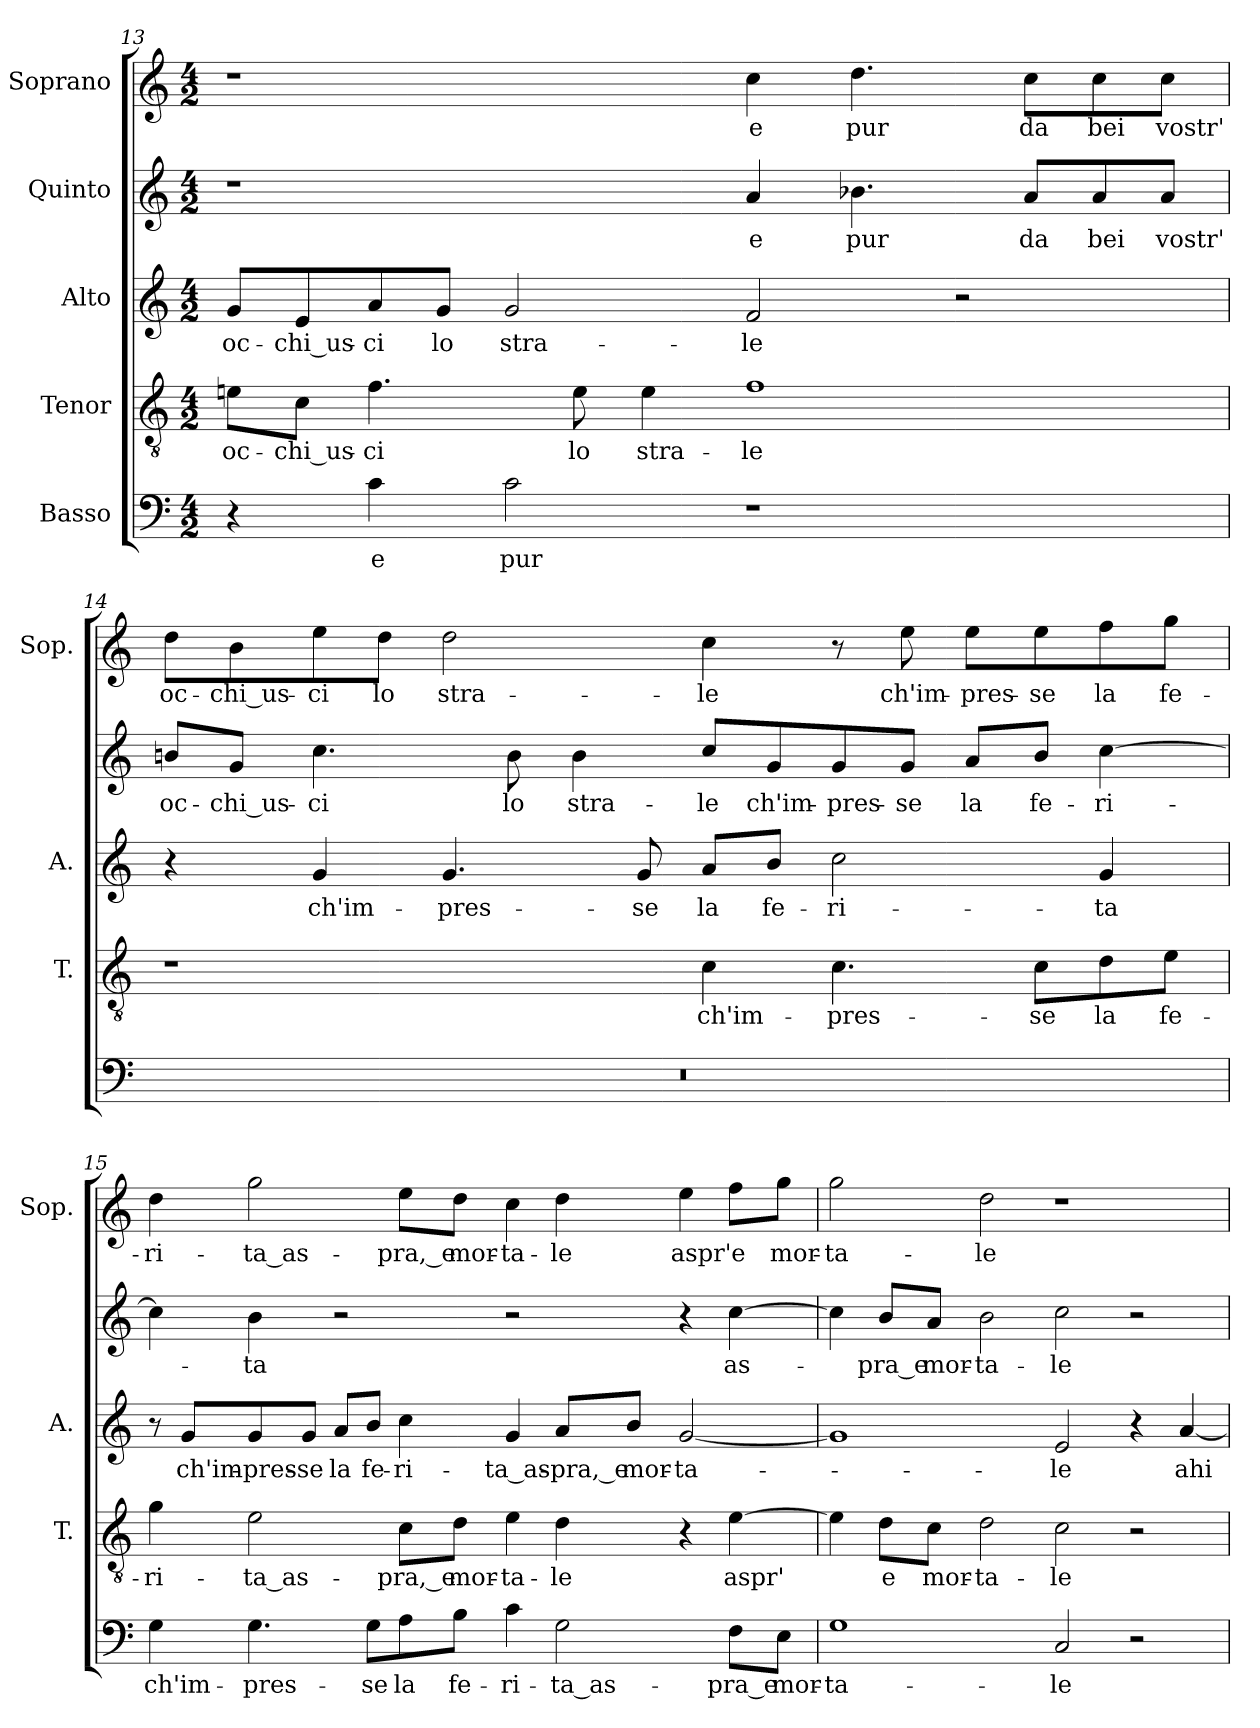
**kern	**text	**kern	**text	**kern	**text	**kern	**text	**kern	**text
*part5	*part5	*part4	*part4	*part3	*part3	*part2	*part2	*part1	*part1
*staff5	*staff5	*staff4	*staff4	*staff3	*staff3	*staff2	*staff2	*staff1	*staff1
*I"Basso	*	*I"Tenor	*	*I"Alto	*	*I"Quinto	*	*I"Soprano	*
*	*	*I'T.	*	*I'A.	*	*	*	*I'Sop.	*
*clefF4	*	*clefGv2	*	*clefG2	*	*clefG2	*	*clefG2	*
*	*	*ITrd7c12	*	*	*	*	*	*	*
*k[]	*	*k[]	*	*k[]	*	*k[]	*	*k[]	*
*C:	*	*C:	*	*C:	*	*C:	*	*C:	*
*M4/2	*	*M4/2	*	*M4/2	*	*M4/2	*	*M4/2	*
=13	=13	=13	=13	=13	=13	=13	=13	=13	=13
!	!	!	!LO:LY:b:color=#000000	!	!	!	!	!	!
!	!	!	!	!	!LO:LY:b:color=#000000	!	!	!	!
4r	.	8Eni\L	oc-	8gi/L	oc-	1r	.	1r	.
!	!	!	!LO:LY:b:color=#000000	!	!	!	!	!	!
!	!	!	!	!	!LO:LY:b:color=#000000	!	!	!	!
.	.	8Ci\J	-chi_us-	8ei/	-chi_us-	.	.	.	.
!	!LO:LY:b:color=#000000	!	!	!	!	!	!	!	!
!	!	!	!LO:LY:b:color=#000000	!	!	!	!	!	!
!	!	!	!	!	!LO:LY:b:color=#000000	!	!	!	!
4ci\	e	4.Fi\	-ci	8ai/	-ci	.	.	.	.
!	!	!	!	!	!LO:LY:b:color=#000000	!	!	!	!
.	.	.	.	8gi/J	lo	.	.	.	.
!	!LO:LY:b:color=#000000	!	!	!	!	!	!	!	!
!	!	!	!	!	!LO:LY:b:color=#000000	!	!	!	!
2ci\	pur	.	.	2gi/	stra-	.	.	.	.
!	!	!	!LO:LY:b:color=#000000	!	!	!	!	!	!
.	.	8Ei\	lo	.	.	.	.	.	.
!	!	!	!LO:LY:b:color=#000000	!	!	!	!	!	!
.	.	4Ei\	stra-	.	.	.	.	.	.
!	!	!	!LO:LY:b:color=#000000	!	!	!	!	!	!
!	!	!	!	!	!LO:LY:b:color=#000000	!	!	!	!
!	!	!	!	!	!	!	!LO:LY:b:color=#000000	!	!
!	!	!	!	!	!	!	!	!	!LO:LY:b:color=#000000
1r	.	1Fi	-le	2fi/	-le	4ai/	e	4cci\	e
!	!	!	!	!	!	!	!LO:LY:b:color=#000000	!	!
!	!	!	!	!	!	!	!	!	!LO:LY:b:color=#000000
.	.	.	.	.	.	4.b-Xi\	pur	4.ddi\	pur
.	.	.	.	2r	.	.	.	.	.
!	!	!	!	!	!	!	!LO:LY:b:color=#000000	!	!
!	!	!	!	!	!	!	!	!	!LO:LY:b:color=#000000
.	.	.	.	.	.	8ai/L	da	8cci\L	da
!	!	!	!	!	!	!	!LO:LY:b:color=#000000	!	!
!	!	!	!	!	!	!	!	!	!LO:LY:b:color=#000000
.	.	.	.	.	.	8ai/	bei	8cci\	bei
!	!	!	!	!	!	!	!LO:LY:b:color=#000000	!	!
!	!	!	!	!	!	!	!	!	!LO:LY:b:color=#000000
.	.	.	.	.	.	8ai/J	vostr'	8cci\J	vostr'
!!LO:LB:g=z
=14	=14	=14	=14	=14	=14	=14	=14	=14	=14
!LO:N:vis=1	!	!	!	!	!	!	!	!	!
!	!	!	!	!	!	!	!LO:LY:b:color=#000000	!	!
!	!	!	!	!	!	!	!	!	!LO:LY:b:color=#000000
0r	.	1r	.	4r	.	8bni/L	oc-	8ddi\L	oc-
!	!	!	!	!	!	!	!LO:LY:b:color=#000000	!	!
!	!	!	!	!	!	!	!	!	!LO:LY:b:color=#000000
.	.	.	.	.	.	8gi/J	-chi_us-	8bi\	-chi_us-
!	!	!	!	!	!LO:LY:b:color=#000000	!	!	!	!
!	!	!	!	!	!	!	!LO:LY:b:color=#000000	!	!
!	!	!	!	!	!	!	!	!	!LO:LY:b:color=#000000
.	.	.	.	4gi/	ch'im-	4.cci\	-ci	8eei\	-ci
!	!	!	!	!	!	!	!	!	!LO:LY:b:color=#000000
.	.	.	.	.	.	.	.	8ddi\J	lo
!	!	!	!	!	!LO:LY:b:color=#000000	!	!	!	!
!	!	!	!	!	!	!	!	!	!LO:LY:b:color=#000000
.	.	.	.	4.gi/	-pres-	.	.	2ddi\	stra-
!	!	!	!	!	!	!	!LO:LY:b:color=#000000	!	!
.	.	.	.	.	.	8bi\	lo	.	.
!	!	!	!	!	!	!	!LO:LY:b:color=#000000	!	!
.	.	.	.	.	.	4bi\	stra-	.	.
!	!	!	!	!	!LO:LY:b:color=#000000	!	!	!	!
.	.	.	.	8gi/	-se	.	.	.	.
!	!	!	!LO:LY:b:color=#000000	!	!	!	!	!	!
!	!	!	!	!	!LO:LY:b:color=#000000	!	!	!	!
!	!	!	!	!	!	!	!LO:LY:b:color=#000000	!	!
!	!	!	!	!	!	!	!	!	!LO:LY:b:color=#000000
.	.	4Ci\	ch'im-	8ai/L	la	8cci/L	-le	4cci\	-le
!	!	!	!	!	!LO:LY:b:color=#000000	!	!	!	!
!	!	!	!	!	!	!	!LO:LY:b:color=#000000	!	!
.	.	.	.	8bi/J	fe-	8gi/	ch'im-	.	.
!	!	!	!LO:LY:b:color=#000000	!	!	!	!	!	!
!	!	!	!	!	!LO:LY:b:color=#000000	!	!	!	!
!	!	!	!	!	!	!	!LO:LY:b:color=#000000	!	!
.	.	4.Ci\	-pres-	2cci\	-ri-	8gi/	-pres-	8r	.
!	!	!	!	!	!	!	!LO:LY:b:color=#000000	!	!
!	!	!	!	!	!	!	!	!	!LO:LY:b:color=#000000
.	.	.	.	.	.	8gi/J	-se	8eei\	ch'im-
!	!	!	!	!	!	!	!LO:LY:b:color=#000000	!	!
!	!	!	!	!	!	!	!	!	!LO:LY:b:color=#000000
.	.	.	.	.	.	8ai/L	la	8eei\L	-pres-
!	!	!	!LO:LY:b:color=#000000	!	!	!	!	!	!
!	!	!	!	!	!	!	!LO:LY:b:color=#000000	!	!
!	!	!	!	!	!	!	!	!	!LO:LY:b:color=#000000
.	.	8Ci\L	-se	.	.	8bi/J	fe-	8eei\	-se
!	!	!	!LO:LY:b:color=#000000	!	!	!	!	!	!
!	!	!	!	!	!LO:LY:b:color=#000000	!	!	!	!
!	!	!	!	!	!	!	!LO:LY:b:color=#000000	!	!
!	!	!	!	!	!	!	!	!	!LO:LY:b:color=#000000
.	.	8Di\	la	4gi/	-ta	[>4cci\	-ri-	8ffi\	la
!	!	!	!LO:LY:b:color=#000000	!	!	!	!	!	!
!	!	!	!	!	!	!	!	!	!LO:LY:b:color=#000000
.	.	8Ei\J	fe-	.	.	.	.	8ggi\J	fe-
=15	=15	=15	=15	=15	=15	=15	=15	=15	=15
!	!LO:LY:b:color=#000000	!	!	!	!	!	!	!	!
!	!	!	!LO:LY:b:color=#000000	!	!	!	!	!	!
!	!	!	!	!	!	!	!	!	!LO:LY:b:color=#000000
4Gi\	ch'im-	4Gi\	-ri-	8r	.	4cci\]	.	4ddi\	-ri-
!	!	!	!	!	!LO:LY:b:color=#000000	!	!	!	!
.	.	.	.	8gi/L	ch'im-	.	.	.	.
!	!LO:LY:b:color=#000000	!	!	!	!	!	!	!	!
!	!	!	!LO:LY:b:color=#000000	!	!	!	!	!	!
!	!	!	!	!	!LO:LY:b:color=#000000	!	!	!	!
!	!	!	!	!	!	!	!LO:LY:b:color=#000000	!	!
!	!	!	!	!	!	!	!	!	!LO:LY:b:color=#000000
4.Gi\	-pres-	2Ei\	-ta_as-	8gi/	-pres-	4bi\	-ta	2ggi\	-ta_as-
!	!	!	!	!	!LO:LY:b:color=#000000	!	!	!	!
.	.	.	.	8gi/J	-se	.	.	.	.
!	!	!	!	!	!LO:LY:b:color=#000000	!	!	!	!
.	.	.	.	8ai/L	la	2r	.	.	.
!	!LO:LY:b:color=#000000	!	!	!	!	!	!	!	!
!	!	!	!	!	!LO:LY:b:color=#000000	!	!	!	!
8Gi\L	-se	.	.	8bi/J	fe-	.	.	.	.
!	!LO:LY:b:color=#000000	!	!	!	!	!	!	!	!
!	!	!	!LO:LY:b:color=#000000	!	!	!	!	!	!
!	!	!	!	!	!LO:LY:b:color=#000000	!	!	!	!
!	!	!	!	!	!	!	!	!	!LO:LY:b:color=#000000
8Ai\	la	8Ci\L	-pra,_e	4cci\	-ri-	.	.	8eei\L	-pra,_e
!	!LO:LY:b:color=#000000	!	!	!	!	!	!	!	!
!	!	!	!LO:LY:b:color=#000000	!	!	!	!	!	!
!	!	!	!	!	!	!	!	!	!LO:LY:b:color=#000000
8Bi\J	fe-	8Di\J	mor-	.	.	.	.	8ddi\J	mor-
!	!LO:LY:b:color=#000000	!	!	!	!	!	!	!	!
!	!	!	!LO:LY:b:color=#000000	!	!	!	!	!	!
!	!	!	!	!	!LO:LY:b:color=#000000	!	!	!	!
!	!	!	!	!	!	!	!	!	!LO:LY:b:color=#000000
4ci\	-ri-	4Ei\	-ta-	4gi/	-ta_as-	2r	.	4cci\	-ta-
!	!LO:LY:b:color=#000000	!	!	!	!	!	!	!	!
!	!	!	!LO:LY:b:color=#000000	!	!	!	!	!	!
!	!	!	!	!	!LO:LY:b:color=#000000	!	!	!	!
!	!	!	!	!	!	!	!	!	!LO:LY:b:color=#000000
2Gi\	-ta_as-	4Di\	-le	8ai/L	-pra,_e	.	.	4ddi\	-le
!	!	!	!	!	!LO:LY:b:color=#000000	!	!	!	!
.	.	.	.	8bi/J	mor-	.	.	.	.
!	!	!	!	!	!LO:LY:b:color=#000000	!	!	!	!
!	!	!	!	!	!	!	!	!	!LO:LY:b:color=#000000
.	.	4r	.	[<2gi/	-ta-	4r	.	4eei\	aspr'
!	!LO:LY:b:color=#000000	!	!	!	!	!	!	!	!
!	!	!	!LO:LY:b:color=#000000	!	!	!	!	!	!
!	!	!	!	!	!	!	!LO:LY:b:color=#000000	!	!
!	!	!	!	!	!	!	!	!	!LO:LY:b:color=#000000
8Fi\L	-pra_e	[>4Ei\	aspr'	.	.	[>4cci\	as-	8ffi\L	e
!	!LO:LY:b:color=#000000	!	!	!	!	!	!	!	!
!	!	!	!	!	!	!	!	!	!LO:LY:b:color=#000000
8Ei\J	mor-	.	.	.	.	.	.	8ggi\J	mor-
!!LO:LB:g=z
=16	=16	=16	=16	=16	=16	=16	=16	=16	=16
!	!LO:LY:b:color=#000000	!	!	!	!	!	!	!	!
!	!	!	!	!	!	!	!	!	!LO:LY:b:color=#000000
1Gi	-ta-	4Ei\]	.	1gi]	.	4cci\]	.	2ggi\	-ta-
!	!	!	!LO:LY:b:color=#000000	!	!	!	!	!	!
!	!	!	!	!	!	!	!LO:LY:b:color=#000000	!	!
.	.	8Di\L	e	.	.	8bi/L	-pra_e	.	.
!	!	!	!LO:LY:b:color=#000000	!	!	!	!	!	!
!	!	!	!	!	!	!	!LO:LY:b:color=#000000	!	!
.	.	8Ci\J	mor-	.	.	8ai/J	mor-	.	.
!	!	!	!LO:LY:b:color=#000000	!	!	!	!	!	!
!	!	!	!	!	!	!	!LO:LY:b:color=#000000	!	!
!	!	!	!	!	!	!	!	!	!LO:LY:b:color=#000000
.	.	2Di\	-ta-	.	.	2bi\	-ta-	2ddi\	-le
!	!LO:LY:b:color=#000000	!	!	!	!	!	!	!	!
!	!	!	!LO:LY:b:color=#000000	!	!	!	!	!	!
!	!	!	!	!	!LO:LY:b:color=#000000	!	!	!	!
!	!	!	!	!	!	!	!LO:LY:b:color=#000000	!	!
2Ci/	-le	2Ci\	-le	2ei/	-le	2cci\	-le	1r	.
2r	.	2r	.	4r	.	2r	.	.	.
!	!	!	!	!	!LO:LY:b:color=#000000	!	!	!	!
.	.	.	.	[<4ai/	ahi	.	.	.	.
=	=	=	=	=	=	=	=	=	=
*-	*-	*-	*-	*-	*-	*-	*-	*-	*-
